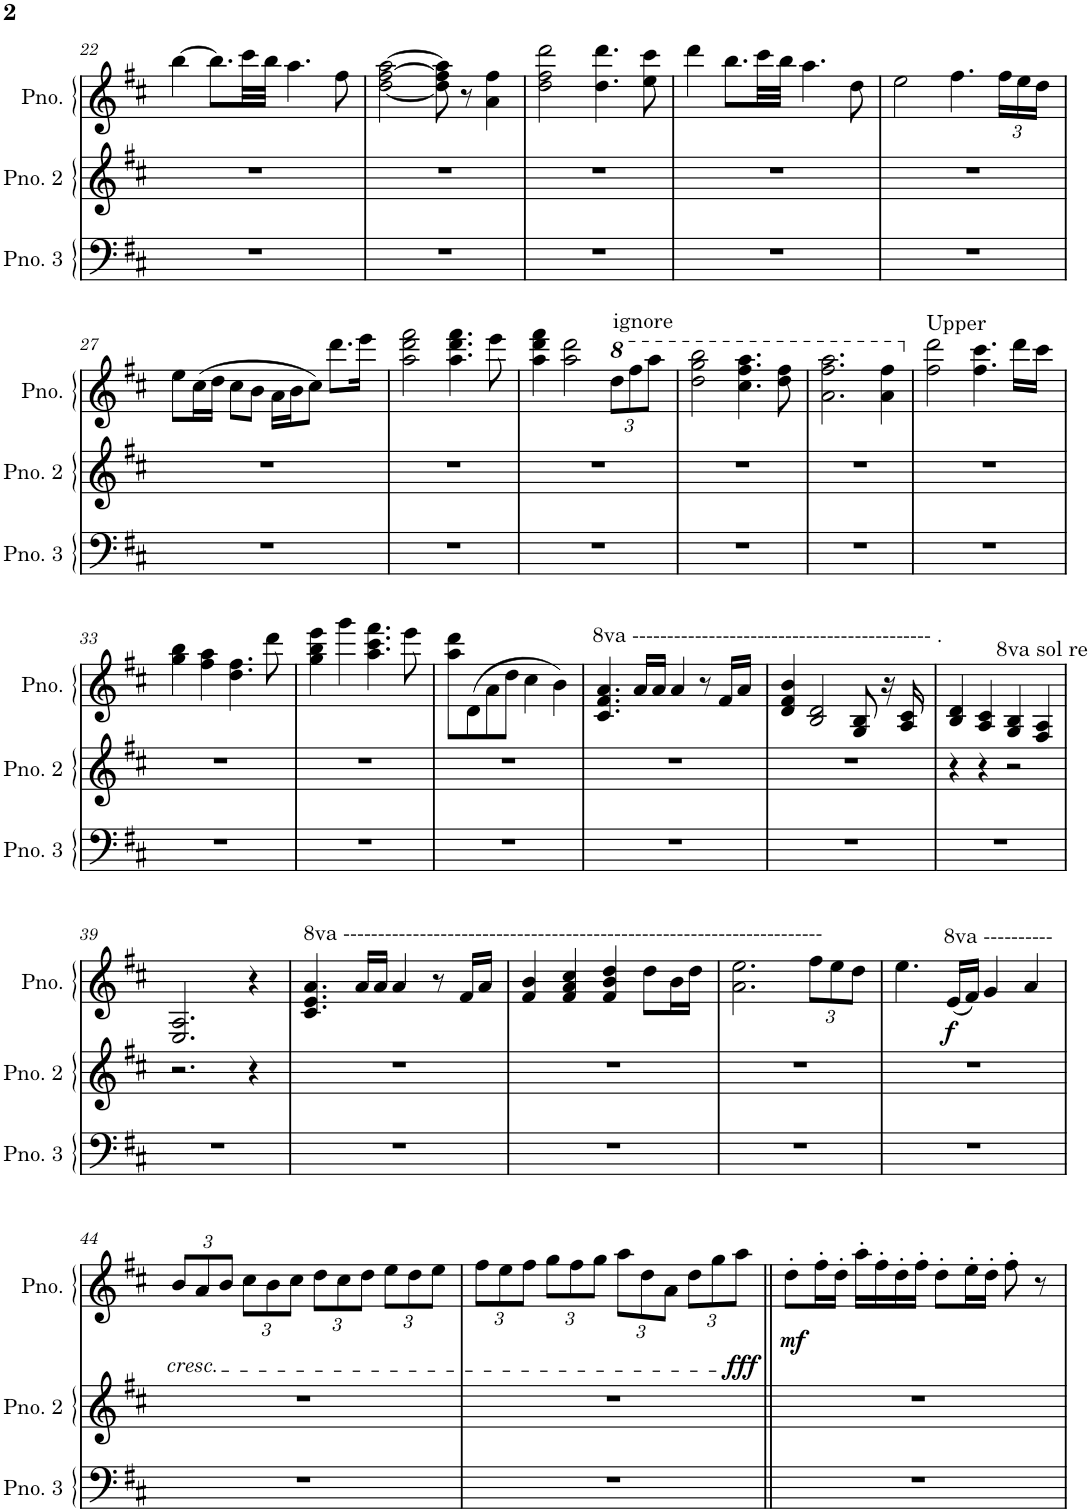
**kern	**kern	**kern	**dynam
*part3	*part2	*part1	*part1
*staff3	*staff2	*staff1	*staff1
*I"Piano 3	*I"Piano 2	*I"Piano1	*
*I'Pno. 3	*I'Pno. 2	*I'Pno.	*
!!LO:PB:g=z
*clefF4	*clefG2	*clefG2	*
*k[f#c#]	*k[f#c#]	*k[f#c#]	*
*M4/4	*M4/4	*M4/4	*
*met(c)	*met(c)	*met(c)	*
=22	=22	=22	=22
1r	1r	[4bb\	.
.	.	8.bb\L]	.
.	.	32ccc#\LL	.
.	.	32bb\JJJ	.
.	.	4.aa\	.
.	.	8ff#\	.
=23	=23	=23	=23
1r	1r	[2dd\ [2ff#\ [2aa\	.
.	.	8dd\] 8ff#\] 8aa\]	.
.	.	8r	.
.	.	4a\ 4ff#\	.
=24	=24	=24	=24
1r	1r	2dd\ 2ff#\ 2ddd\	.
.	.	4.dd\ 4.ddd\	.
.	.	8ee\ 8ccc#\	.
=25	=25	=25	=25
1r	1r	4ddd\	.
.	.	8.bb\L	.
.	.	32ccc#\LL	.
.	.	32bb\JJJ	.
.	.	4.aa\	.
.	.	8dd\	.
=26	=26	=26	=26
1r	1r	2ee\	.
.	.	4.ff#\	.
*	*	*Xbrackettup	*
.	.	24ff#\LL	.
.	.	24ee\	.
.	.	24dd\JJ	.
!!LO:LB:g=z
=27	=27	=27	=27
1r	1r	8ee\L	.
.	.	(16cc#\L	.
.	.	16dd\JJ	.
.	.	8cc#\L	.
.	.	8b\J	.
.	.	16a\LL	.
.	.	16b\J	.
.	.	8cc#\J)	.
.	.	8.ddd\L	.
.	.	16eee\Jk	.
=28	=28	=28	=28
1r	1r	2aa\ 2ddd\ 2fff#\	.
.	.	4.aa\ 4.ddd\ 4.fff#\	.
.	.	8eee\	.
=29	=29	=29	=29
1r	1r	4aa\ 4ddd\ 4fff#\	.
.	.	2aa\ 2ddd\	.
*	*	*8va	*
!	!	!LO:TX:a:t=ignore	!
.	.	12ddd\L	.
.	.	12fff#\	.
.	.	12aaa\J	.
=30	=30	=30	=30
1r	1r	2ddd\ 2ggg\ 2bbb\	.
.	.	4.ccc#\ 4.fff#\ 4.aaa\	.
.	.	8ddd\ 8fff#\	.
=31	=31	=31	=31
1r	1r	2.aa\ 2.fff#\ 2.aaa\	.
.	.	4aa\ 4fff#\	.
=32	=32	=32	=32
*	*	*X8va	*
!	!	!LO:TX:a:t=Upper	!
1r	1r	2ff#\ 2ddd\	.
.	.	4.ff#\ 4.ccc#\	.
.	.	16ddd\LL	.
.	.	16ccc#\JJ	.
!!LO:LB:g=z
=33	=33	=33	=33
1r	1r	4gg\ 4bb\	.
.	.	4ff#\ 4aa\	.
.	.	4.dd\ 4.ff#\	.
.	.	8ddd\	.
=34	=34	=34	=34
1r	1r	4gg\ 4bb\ 4eee\	.
.	.	4ggg\	.
.	.	4.aa\ 4.ccc#\ 4.fff#\	.
.	.	8eee\	.
=35	=35	=35	=35
1r	1r	8aa\ 8ddd\L	.
.	.	(8d\	.
.	.	8a\	.
.	.	8dd\J	.
.	.	4cc#\	.
.	.	4b\)	.
=36	=36	=36	=36
!	!	!LO:TX:a:t=8va ------------------------------------------- .	!
1r	1r	4.c#/ 4.f#/ 4.a/	.
.	.	16a/LL	.
.	.	16a/JJ	.
.	.	4a/	.
.	.	8r	.
.	.	16f#/LL	.
.	.	16a/JJ	.
=37	=37	=37	=37
1r	1r	4d/ 4f#/ 4b/	.
.	.	2B/ 2d/	.
.	.	8G/ 8B/	.
.	.	16r	.
.	.	16A/ 16c#/	.
=38	=38	=38	=38
*	*	*^	*
1r	4r	4B/ 4d/	4.ryy	.
.	4r	4A/ 4c#/	.	.
!	!	!	!LO:TX:a:t=8va sol re	!
.	.	.	2ryy	.
.	2r	4G/ 4B/	.	.
.	.	4F#/ 4A/	.	.
.	.	.	8ryy	.
*	*	*v	*v	*
!!LO:LB:g=z
=39	=39	=39	=39
1r	2.r	2.E/ 2.A/	.
.	4r	4r	.
=40	=40	=40	=40
!	!	!LO:TX:a:t=8va ---------------------------------------------------------------------	!
1r	1r	4.c#/ 4.e/ 4.a/	.
.	.	16a/LL	.
.	.	16a/JJ	.
.	.	4a/	.
.	.	8r	.
.	.	16f#/LL	.
.	.	16a/JJ	.
=41	=41	=41	=41
1r	1r	4f#/ 4b/	.
.	.	4f#/ 4a/ 4cc#/	.
.	.	4f#/ 4b/ 4dd/	.
.	.	8dd\L	.
.	.	16b\L	.
.	.	16dd\JJ	.
=42	=42	=42	=42
1r	1r	2.a\ 2.ee\	.
.	.	12ff#\L	.
.	.	12ee\	.
.	.	12dd\J	.
=43	=43	=43	=43
1r	1r	4.ee\	.
!	!	!LO:TX:a:t=8va ----------	!
!	!	!	!LO:DY:b
.	.	(16e/LL	f
.	.	16f#/JJ)	.
.	.	4g/	.
.	.	4a/	.
!!LO:LB:g=z
=44	=44	=44	=44
!	!	!LO:TX:b:i:t=cresc.	!
1r	1r	12b/L	.
.	.	12a/	.
.	.	12b/J	.
.	.	12cc#\L	.
.	.	12b\	.
.	.	12cc#\J	.
.	.	12dd\L	.
.	.	12cc#\	.
.	.	12dd\J	.
.	.	12ee\L	.
.	.	12dd\	.
.	.	12ee\J	.
=45	=45	=45	=45
1r	1r	12ff#\L	.
.	.	12ee\	.
.	.	12ff#\J	.
.	.	12gg\L	.
.	.	12ff#\	.
.	.	12gg\J	.
.	.	12aa\L	.
.	.	12dd\	.
.	.	12a\J	.
.	.	12dd\L	.
.	.	12gg\	.
!	!	!	!LO:DY:b
.	.	12aa\J	fff
=46||	=46||	=46||	=46||
!	!	!	!LO:DY:b
1r	1r	8dd'\L	mf
.	.	16ff#'\L	.
.	.	16dd'\JJ	.
.	.	16aa'\LL	.
.	.	16ff#'\	.
.	.	16dd'\	.
.	.	16ff#'\JJ	.
.	.	8dd'\L	.
.	.	16ee'\L	.
.	.	16dd'\JJ	.
.	.	8ff#'\	.
.	.	8r	.
=	=	=	=
*-	*-	*-	*-
